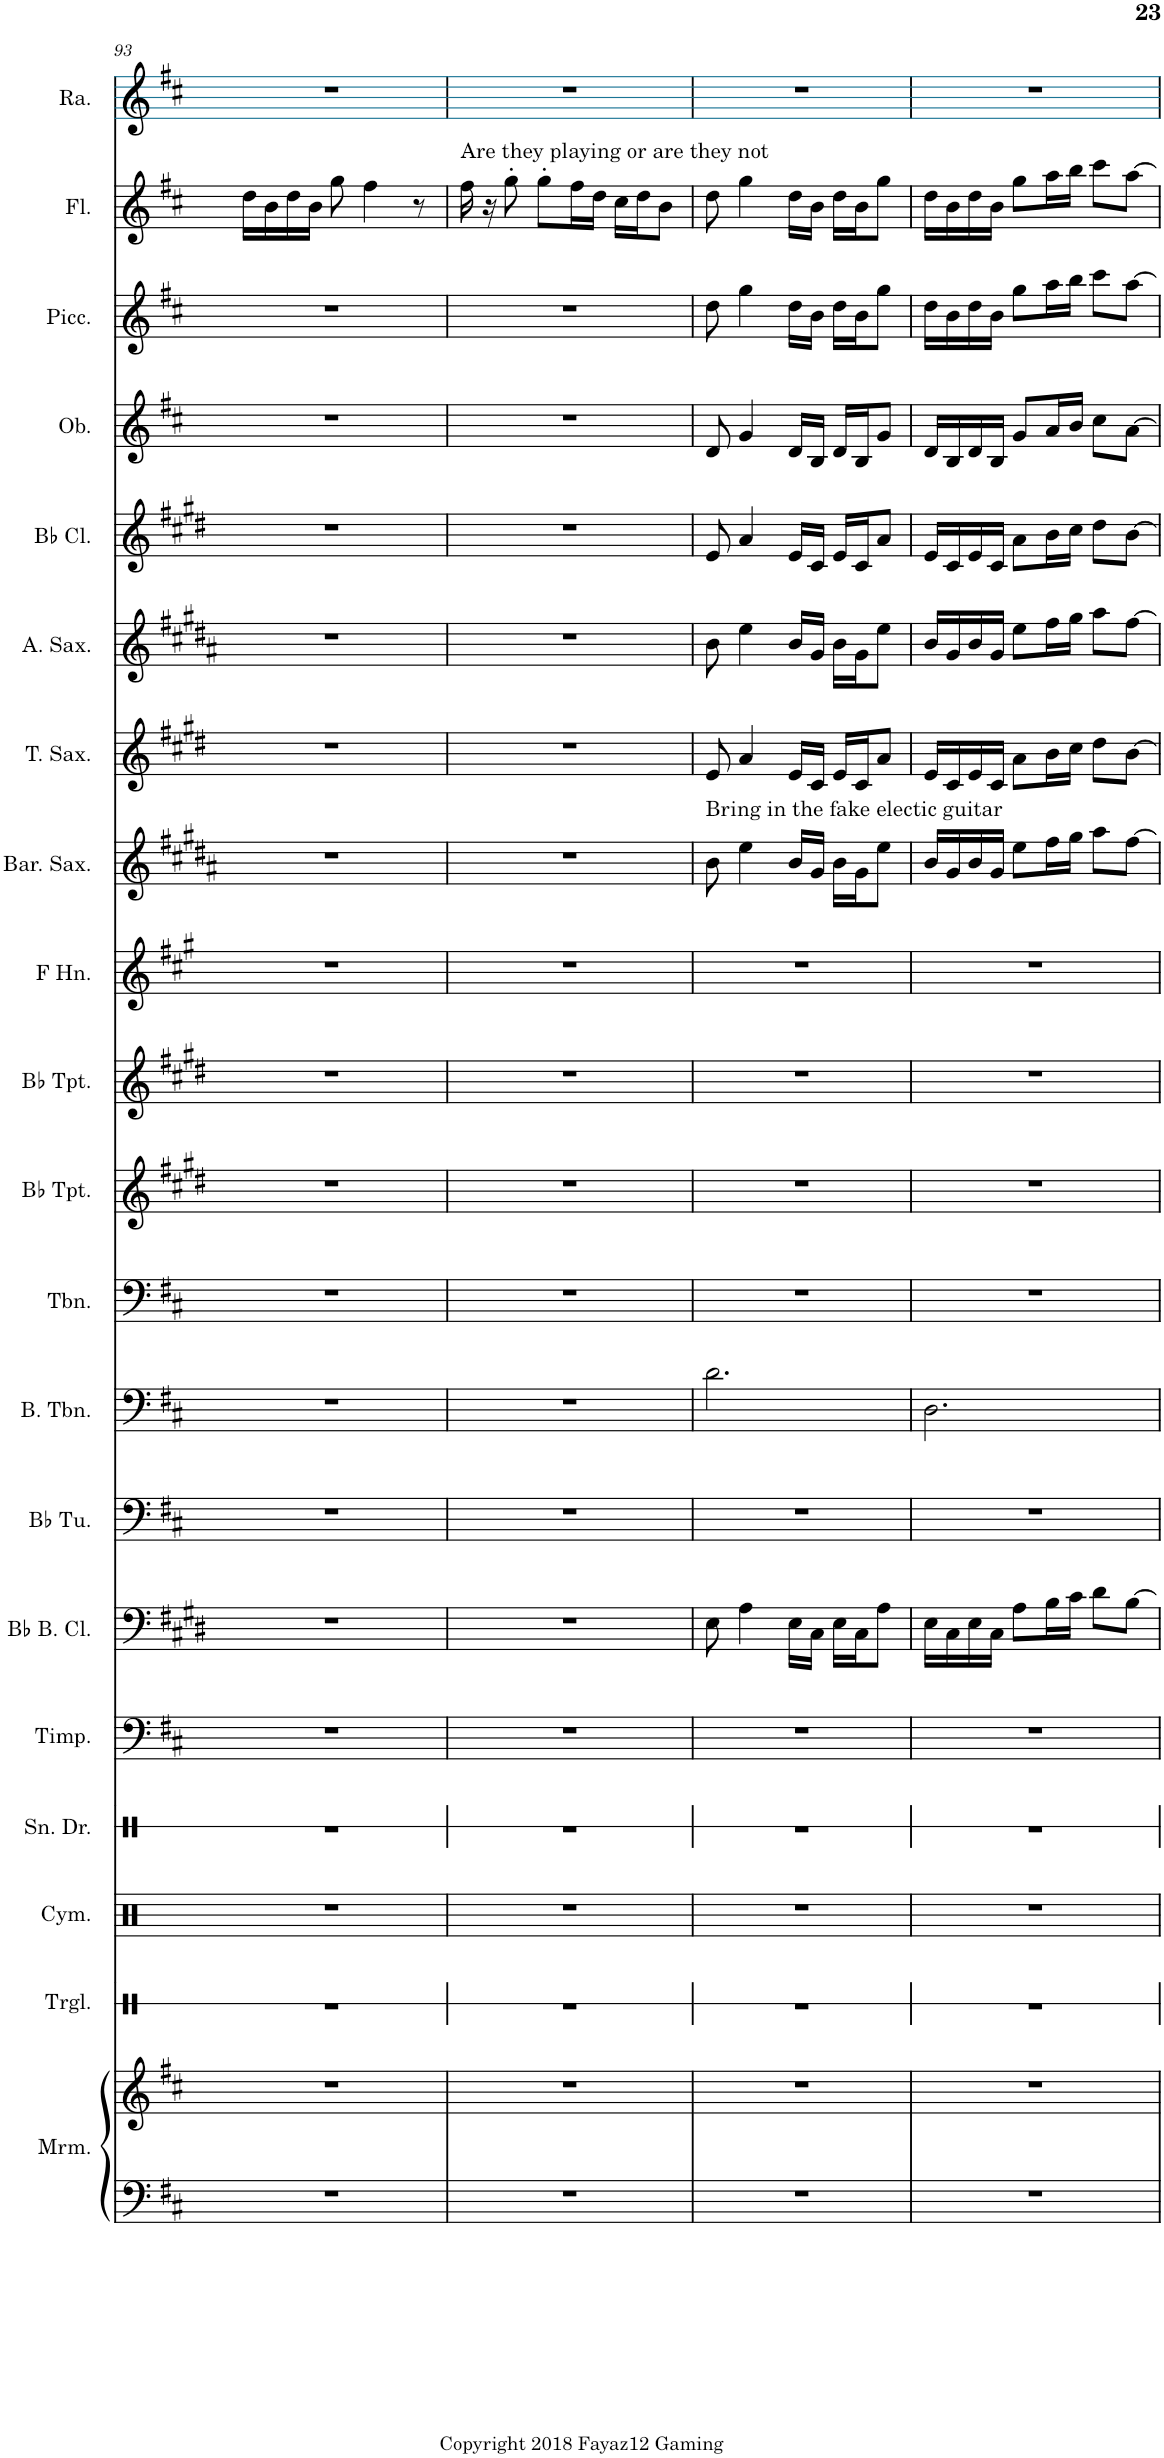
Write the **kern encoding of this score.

**kern	**kern	**kern	**kern	**kern	**kern	**kern	**kern	**kern	**kern	**kern	**kern	**kern	**kern	**kern	**kern	**kern	**kern	**kern	**kern	**kern
*part20	*part20	*part19	*part18	*part17	*part16	*part15	*part14	*part13	*part12	*part11	*part10	*part9	*part8	*part7	*part6	*part5	*part4	*part3	*part2	*part1
*staff21	*staff20	*staff19	*staff18	*staff17	*staff16	*staff15	*staff14	*staff13	*staff12	*staff11	*staff10	*staff9	*staff8	*staff7	*staff6	*staff5	*staff4	*staff3	*staff2	*staff1
*I"Marimba	*	*I"Triangle	*I"Cymbals	*I"Snare Drum	*I"Timpani	*I"Bb Bass Clarinet (Bass Clef)	*I"Bb Tuba	*I"Bass Trombone	*I"Trombone	*I"Bb Trumpet	*I"Bb Trumpet	*I"Horn in F	*I"Baritone Saxophone	*I"Tenor Saxophone	*I"Alto Saxophone	*I"Bb Clarinet	*I"Oboe	*I"Piccolo	*I"Flute	*I"Rosalina
*I'Mrm.	*	*I'Trgl.	*I'Cym.	*I'Sn. Dr.	*I'Timp.	*I'Bb B. Cl.	*I'Bb Tu.	*I'B. Tbn.	*I'Tbn.	*I'Bb Tpt.	*I'Bb Tpt.	*	*I'Bar. Sax.	*I'T. Sax.	*I'A. Sax.	*I'Bb Cl.	*I'Ob.	*I'Picc.	*I'Fl.	*I'Ra.
!!LO:PB:g=z
*clefF4	*clefG2	*clefX	*clefX	*clefX	*clefF4	*clefF4	*clefF4	*clefF4	*clefF4	*clefG2	*clefG2	*clefG2	*clefG2	*clefG2	*clefG2	*clefG2	*clefG2	*clefG2	*clefG2	*clefG2
*	*	*	*	*	*	*Trd1c2	*	*	*	*Trd1c2	*Trd1c2	*Trd4c7	*Trd12c21	*Trd8c14	*Trd5c9	*Trd1c2	*	*Trd-7c-12	*	*
*k[f#c#]	*k[f#c#]	*k[]	*k[]	*k[]	*k[f#c#]	*k[f#c#g#d#]	*k[f#c#]	*k[f#c#]	*k[f#c#]	*k[f#c#g#d#]	*k[f#c#g#d#]	*k[f#c#g#]	*k[f#c#g#d#a#]	*k[f#c#g#d#]	*k[f#c#g#d#a#]	*k[f#c#g#d#]	*k[f#c#]	*k[f#c#]	*k[f#c#]	*k[f#c#]
*M3/4	*M3/4	*M3/4	*M3/4	*M3/4	*M3/4	*M3/4	*M3/4	*M3/4	*M3/4	*M3/4	*M3/4	*M3/4	*M3/4	*M3/4	*M3/4	*M3/4	*M3/4	*M3/4	*M3/4	*M3/4
=93	=93	=93	=93	=93	=93	=93	=93	=93	=93	=93	=93	=93	=93	=93	=93	=93	=93	=93	=93	=93
2.r	2.r	2.r	2.r	2.r	2.r	2.r	2.r	2.r	2.r	2.r	2.r	2.r	2.r	2.r	2.r	2.r	2.r	2.r	16dd\LL	2.r
.	.	.	.	.	.	.	.	.	.	.	.	.	.	.	.	.	.	.	16b\	.
.	.	.	.	.	.	.	.	.	.	.	.	.	.	.	.	.	.	.	16dd\	.
.	.	.	.	.	.	.	.	.	.	.	.	.	.	.	.	.	.	.	16b\JJ	.
.	.	.	.	.	.	.	.	.	.	.	.	.	.	.	.	.	.	.	8gg\	.
.	.	.	.	.	.	.	.	.	.	.	.	.	.	.	.	.	.	.	4ff#\	.
.	.	.	.	.	.	.	.	.	.	.	.	.	.	.	.	.	.	.	8r	.
=94	=94	=94	=94	=94	=94	=94	=94	=94	=94	=94	=94	=94	=94	=94	=94	=94	=94	=94	=94	=94
!	!	!	!	!	!	!	!	!	!	!	!	!	!	!	!	!	!	!	!LO:TX:a:t=Are they playing or are they not	!
2.r	2.r	2.r	2.r	2.r	2.r	2.r	2.r	2.r	2.r	2.r	2.r	2.r	2.r	2.r	2.r	2.r	2.r	2.r	16ff#\	2.r
.	.	.	.	.	.	.	.	.	.	.	.	.	.	.	.	.	.	.	16r	.
.	.	.	.	.	.	.	.	.	.	.	.	.	.	.	.	.	.	.	8gg'\	.
.	.	.	.	.	.	.	.	.	.	.	.	.	.	.	.	.	.	.	8gg'\L	.
.	.	.	.	.	.	.	.	.	.	.	.	.	.	.	.	.	.	.	16ff#\L	.
.	.	.	.	.	.	.	.	.	.	.	.	.	.	.	.	.	.	.	16dd\JJ	.
.	.	.	.	.	.	.	.	.	.	.	.	.	.	.	.	.	.	.	16cc#\LL	.
.	.	.	.	.	.	.	.	.	.	.	.	.	.	.	.	.	.	.	16dd\J	.
.	.	.	.	.	.	.	.	.	.	.	.	.	.	.	.	.	.	.	8b\J	.
=95	=95	=95	=95	=95	=95	=95	=95	=95	=95	=95	=95	=95	=95	=95	=95	=95	=95	=95	=95	=95
!	!	!	!	!	!	!	!	!	!	!	!	!	!LO:TX:a:t=Bring in the fake electic guitar	!	!	!	!	!	!	!
2.r	2.r	2.r	2.r	2.r	2.r	8E\	2.r	2.d\	2.r	2.r	2.r	2.r	8b\	8e/	8b\	8e/	8d/	8dd\	8dd\	2.r
.	.	.	.	.	.	4A\	.	.	.	.	.	.	4ee\	4a/	4ee\	4a/	4g/	4gg\	4gg\	.
.	.	.	.	.	.	16E\LL	.	.	.	.	.	.	16b/LL	16e/LL	16b/LL	16e/LL	16d/LL	16dd\LL	16dd\LL	.
.	.	.	.	.	.	16C#\JJ	.	.	.	.	.	.	16g#/JJ	16c#/JJ	16g#/JJ	16c#/JJ	16B/JJ	16b\JJ	16b\JJ	.
.	.	.	.	.	.	16E\LL	.	.	.	.	.	.	16b\LL	16e/LL	16b\LL	16e/LL	16d/LL	16dd\LL	16dd\LL	.
.	.	.	.	.	.	16C#\J	.	.	.	.	.	.	16g#\J	16c#/J	16g#\J	16c#/J	16B/J	16b\J	16b\J	.
.	.	.	.	.	.	8A\J	.	.	.	.	.	.	8ee\J	8a/J	8ee\J	8a/J	8g/J	8gg\J	8gg\J	.
=96	=96	=96	=96	=96	=96	=96	=96	=96	=96	=96	=96	=96	=96	=96	=96	=96	=96	=96	=96	=96
2.r	2.r	2.r	2.r	2.r	2.r	16E\LL	2.r	2.D\	2.r	2.r	2.r	2.r	16b/LL	16e/LL	16b/LL	16e/LL	16d/LL	16dd\LL	16dd\LL	2.r
.	.	.	.	.	.	16C#\	.	.	.	.	.	.	16g#/	16c#/	16g#/	16c#/	16B/	16b\	16b\	.
.	.	.	.	.	.	16E\	.	.	.	.	.	.	16b/	16e/	16b/	16e/	16d/	16dd\	16dd\	.
.	.	.	.	.	.	16C#\JJ	.	.	.	.	.	.	16g#/JJ	16c#/JJ	16g#/JJ	16c#/JJ	16B/JJ	16b\JJ	16b\JJ	.
.	.	.	.	.	.	8A\L	.	.	.	.	.	.	8ee\L	8a\L	8ee\L	8a\L	8g/L	8gg\L	8gg\L	.
.	.	.	.	.	.	16B\L	.	.	.	.	.	.	16ff#\L	16b\L	16ff#\L	16b\L	16a/L	16aa\L	16aa\L	.
.	.	.	.	.	.	16c#\JJ	.	.	.	.	.	.	16gg#\JJ	16cc#\JJ	16gg#\JJ	16cc#\JJ	16b/JJ	16bb\JJ	16bb\JJ	.
.	.	.	.	.	.	8d#\L	.	.	.	.	.	.	8aa#\L	8dd#\L	8aa#\L	8dd#\L	8cc#\L	8ccc#\L	8ccc#\L	.
.	.	.	.	.	.	[8B\J	.	.	.	.	.	.	[8ff#\J	[8b\J	[8ff#\J	[8b\J	[8a\J	[8aa\J	[8aa\J	.
=	=	=	=	=	=	=	=	=	=	=	=	=	=	=	=	=	=	=	=	=
*-	*-	*-	*-	*-	*-	*-	*-	*-	*-	*-	*-	*-	*-	*-	*-	*-	*-	*-	*-	*-
